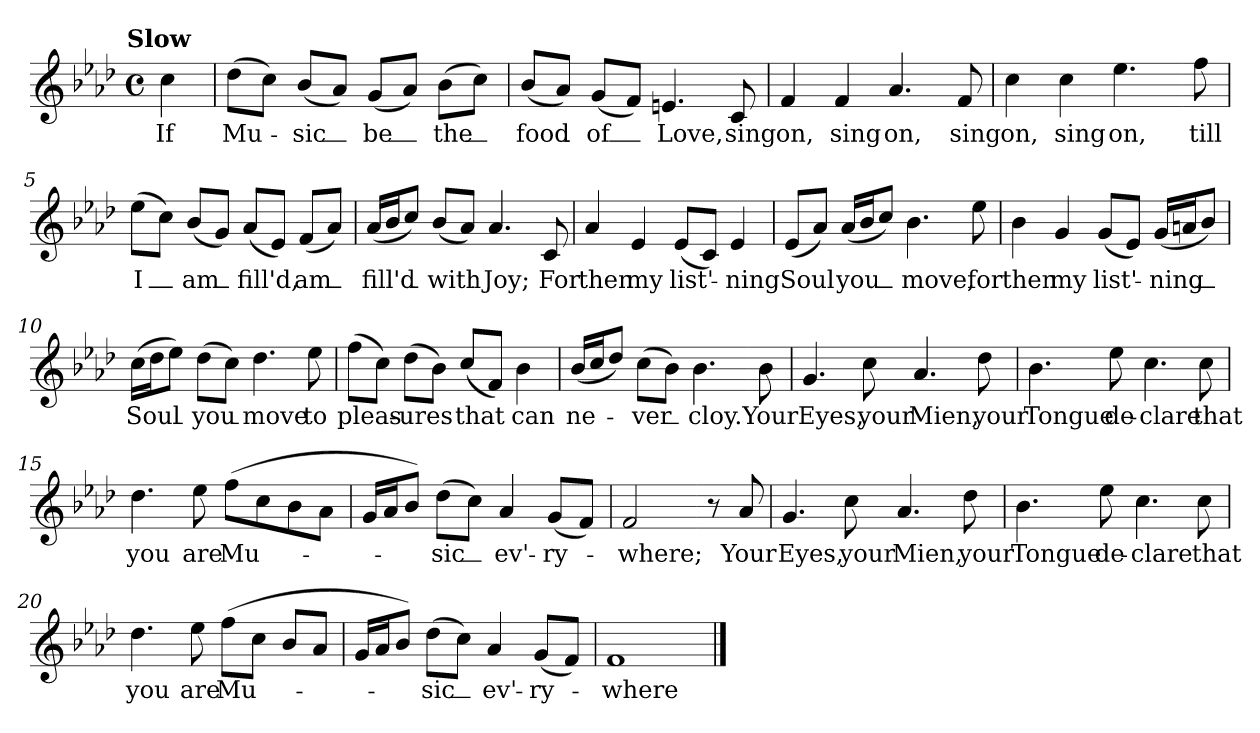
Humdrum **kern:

**kern	**text
*part1	*part1
*staff1	*staff1
*k[b-e-a-d-]	*
!!LO:TX:omd:t=Slow
*M4/4	*
*met(c)	*
*MM56	*
=	=
4cc	If
=1	=1
(8dd-L	Mu-
8ccJ)	.
(8b-L	-sic_
8a-J)	.
(8gL	be_
8a-J)	.
(8b-L	the_
8ccJ)	.
=2	=2
(8b-L	food_
8a-J)	.
(8gL	of_
8fJ)	.
4.en	Love,
8c	sing
=3	=3
4f	on,
4f	sing
4.a-	on,
8f	sing
=4	=4
4cc	on,
4cc	sing
4.ee-	on,
=-	=-
8ff	till
=5	=5
(8ee-L	I_
8ccJ)	.
(8b-L	am_
8gJ)	.
(8a-L	fill'd,_
8e-J)	.
(8fL	am_
8a-J)	.
=6	=6
(16a-/LL	fill'd_
16b-J	.
8ccJ)	.
(8b-L	with_
8a-J)	.
4.a-	Joy;
8c	For
=7	=7
4a-	then
4e-	my
(8e-L	list'-
8cJ)	.
4e-	-ning
=8	=8
(8e-L	Soul_
8a-J)	.
(16a-/LL	you_
16b-J	.
8ccJ)	.
4.b-	move,
=-	=-
8ee-	for
=9	=9
4b-	then
4g	my
(8gL	list'-
8e-J)	.
(16gLL	-ning_
16anJ	.
8b-J)	.
=10	=10
(16ccLL	Soul_
16dd-J	.
8ee-J)	.
(8dd-L	you_
8ccJ)	.
4.dd-	move
8ee-	to
=11	=11
(8ffL	pleas-
8ccJ)	.
(8dd-L	-ures_
8b-J)	.
(8ccL	that
8fJ)	.
4b-	can
=12	=12
(16b-/LL	ne-
16ccJ	.
8dd-J)	.
(8ccL	-ver_
8b-J)	.
4.b-	cloy.
=-	=-
8b-	Your
=13	=13
4.g	Eyes,
8cc	your
4.a-	Mien,
8dd-	your
=14	=14
4.b-	Tongue
8ee-	de-
4.cc	-clare
8cc	that
=15	=15
4.dd-	you
8ee-	are
(8ffL	Mu-
8cc	.
8b-	.
8a-J	.
=16	=16
16gLL	.
16a-J	.
8b-J)	.
(8dd-L	-sic_
8ccJ)	.
4a-	ev'-
(8gL	-ry-
8fJ)	.
=17	=17
2f	where;
=-	=-
8r	.
8a-	Your
=18	=18
4.g	Eyes,
8cc	your
4.a-	Mien,
8dd-	your
=19	=19
4.b-	Tongue
8ee-	de-
4.cc	-clare
8cc	that
=20	=20
4.dd-	you
8ee-	are
(8ffL	Mu-
8ccJ	.
8b-L	.
8a-J	.
=21	=21
16gLL	.
16a-J	.
8b-J)	.
(8dd-L	-sic_
8ccJ)	.
4a-	ev'-
(8gL	-ry-
8fJ)	.
=22	=22
1f	where
==	==
*-	*-
